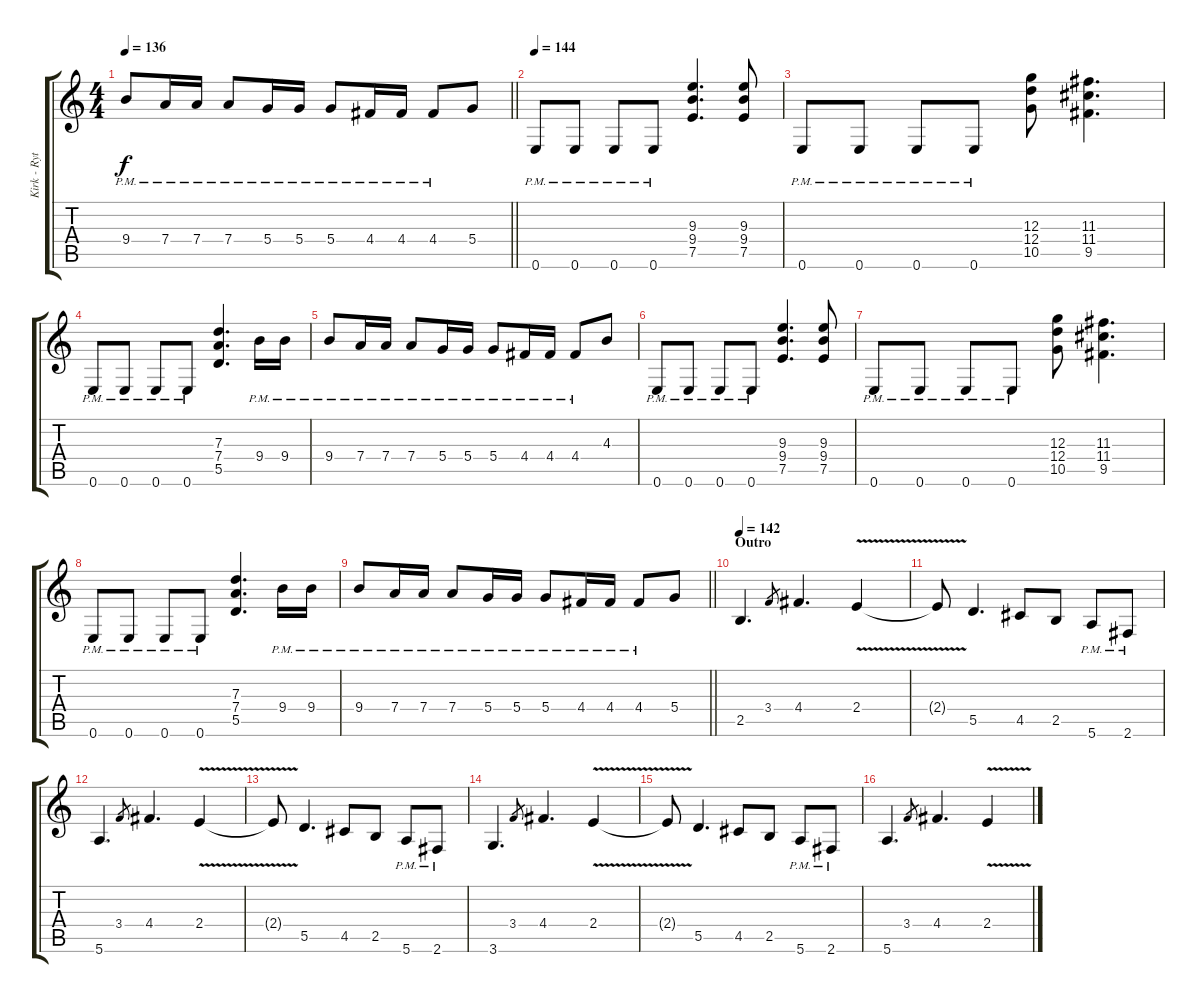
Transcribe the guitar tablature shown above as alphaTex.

\track ("Kirk - Rythme Distortion" "Kirk - Ryt") {instrument distortionguitar}
\staff {score tabs}
\tuning (E4 B3 G3 D3 A2 E2) {hide}
\ts (4 4)
\tempo 136
\clef g2
\barLineRight lightlight
\ks c
9.4{pm}.8{dy f} 7.4{pm}.16 7.4{pm}.16 7.4{pm}.8 5.4{pm}.16 5.4{pm}.16 5.4{pm}.8 4.4{pm}.16 4.4{pm}.16 4.4{pm}.8 5.4.8 |
\tempo 144
0.6{pm}.8 0.6{pm}.8 0.6{pm}.8 0.6{pm}.8 (9.3 9.4 7.5).4{d} (9.3 9.4 7.5).8 |
0.6{pm}.8 0.6{pm}.8 0.6{pm}.8 0.6{pm}.8 (12.3 12.4 10.5).8 (11.3 11.4 9.5).4{d} |
0.6{pm}.8 0.6{pm}.8 0.6{pm}.8 0.6{pm}.8 (7.3 7.4 5.5).4{d} 9.4{pm}.16 9.4{pm}.16 |
9.4{pm}.8 7.4{pm}.16 7.4{pm}.16 7.4{pm}.8 5.4{pm}.16 5.4{pm}.16 5.4{pm}.8 4.4{pm}.16 4.4{pm}.16 4.4{pm}.8 4.3.8 |
0.6{pm}.8 0.6{pm}.8 0.6{pm}.8 0.6{pm}.8 (9.3 9.4 7.5).4{d} (9.3 9.4 7.5).8 |
0.6{pm}.8 0.6{pm}.8 0.6{pm}.8 0.6{pm}.8 (12.3 12.4 10.5).8 (11.3 11.4 9.5).4{d} |
0.6{pm}.8 0.6{pm}.8 0.6{pm}.8 0.6{pm}.8 (7.3 7.4 5.5).4{d} 9.4{pm}.16 9.4{pm}.16 |
\barLineRight lightlight
9.4{pm}.8 7.4{pm}.16 7.4{pm}.16 7.4{pm}.8 5.4{pm}.16 5.4{pm}.16 5.4{pm}.8 4.4{pm}.16 4.4{pm}.16 4.4{pm}.8 5.4.8 |
\section ("" "Outro")
\tempo 142
2.5.4{d volume 14} 3.4.8{gr} 4.4.4{d} 2.4{v}.4 |
2.4{t}.8 5.5.4{d} 4.5.8 2.5.8 5.6{pm}.8 2.6{pm}.8 |
5.6.4{d} 3.4.8{gr} 4.4.4{d} 2.4{v}.4 |
2.4{t}.8 5.5.4{d} 4.5.8 2.5.8 5.6{pm}.8 2.6{pm}.8 |
3.6.4{d} 3.4.8{gr} 4.4.4{d} 2.4{v}.4 |
2.4{t}.8 5.5.4{d} 4.5.8 2.5.8 5.6{pm}.8 2.6{pm}.8 |
5.6.4{d} 3.4.8{gr} 4.4.4{d} 2.4{v}.4
